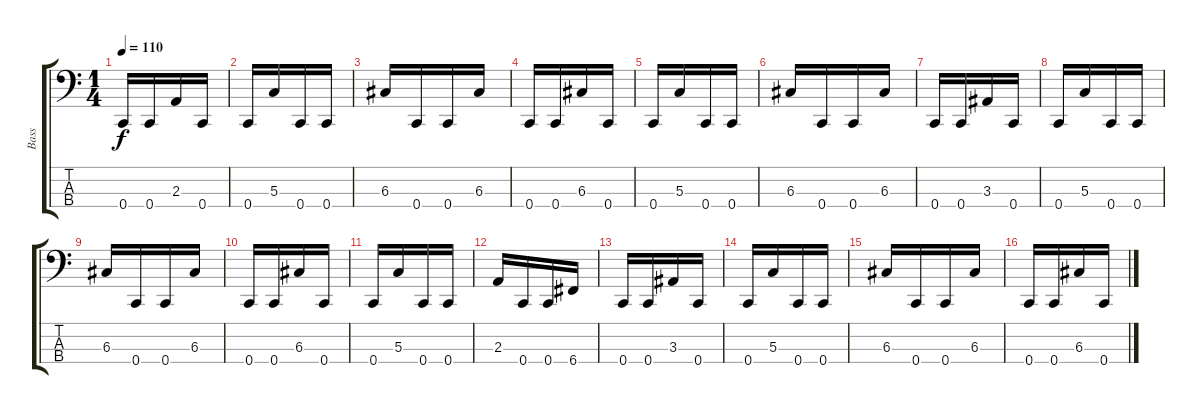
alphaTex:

\track ("Bass" "Bass") {instrument electricbasspick}
\staff {score tabs}
\tuning (F2 C2 G1 C1) {hide}
\ts (1 4)
\tempo 110
\clef f4
\ks c
0.4.16{dy f} 0.4.16 2.3.16 0.4.16 |
0.4.16 5.3.16 0.4.16 0.4.16 |
6.3.16 0.4.16 0.4.16 6.3.16 |
0.4.16 0.4.16 6.3.16 0.4.16 |
0.4.16 5.3.16 0.4.16 0.4.16 |
6.3.16 0.4.16 0.4.16 6.3.16 |
0.4.16 0.4.16 3.3.16 0.4.16 |
0.4.16 5.3.16 0.4.16 0.4.16 |
6.3.16 0.4.16 0.4.16 6.3.16 |
0.4.16 0.4.16 6.3.16 0.4.16 |
0.4.16 5.3.16 0.4.16 0.4.16 |
2.3.16 0.4.16 0.4.16 6.4.16 |
0.4.16 0.4.16 3.3.16 0.4.16 |
0.4.16 5.3.16 0.4.16 0.4.16 |
6.3.16 0.4.16 0.4.16 6.3.16 |
0.4.16 0.4.16 6.3.16 0.4.16
